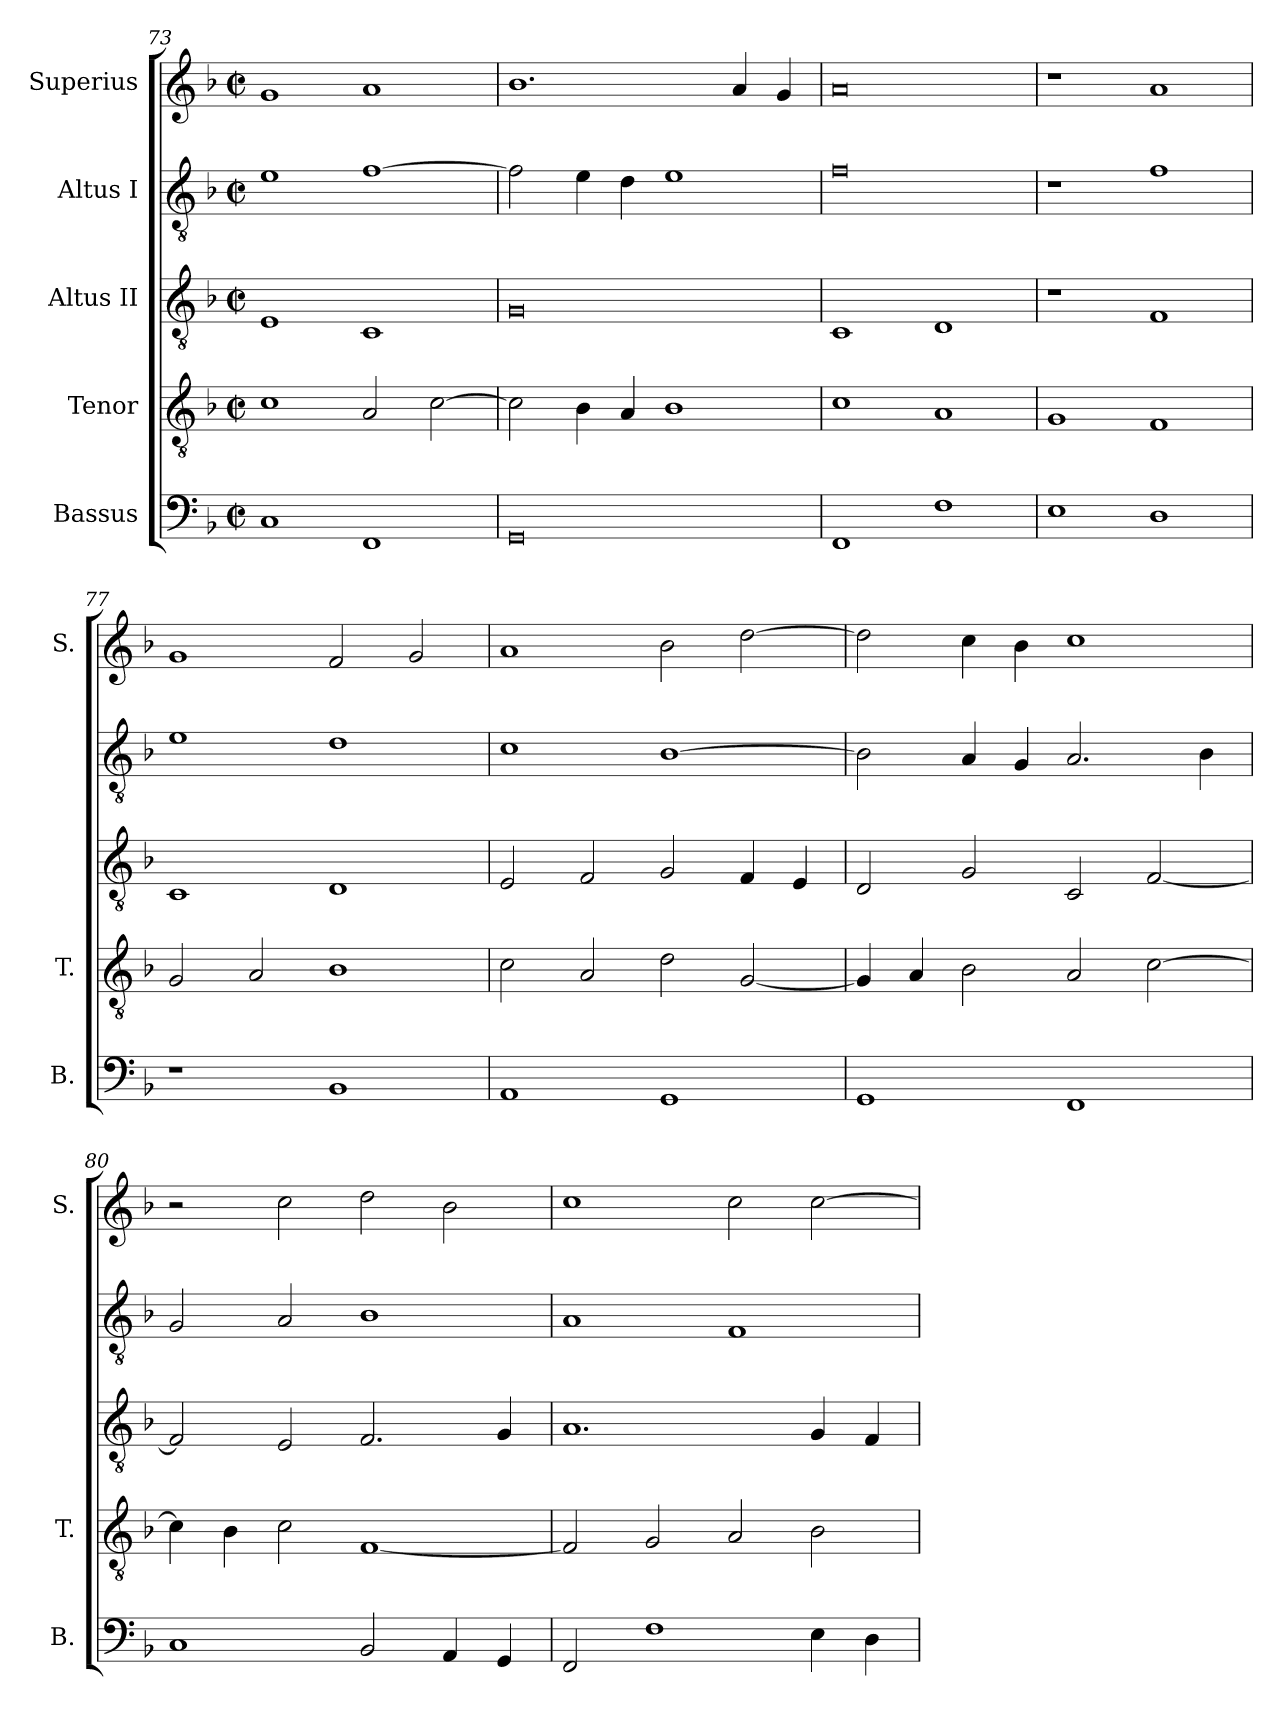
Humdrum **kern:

**kern	**kern	**kern	**kern	**kern
*part5	*part4	*part3	*part2	*part1
*staff5	*staff4	*staff3	*staff2	*staff1
*I"Bassus	*I"Tenor	*I"Altus II	*I"Altus I	*I"Superius
*I'B.	*I'T.	*	*	*I'S.
*clefF4	*clefGv2	*clefGv2	*clefGv2	*clefG2
*	*ITrd7c12	*ITrd7c12	*ITrd7c12	*
*k[b-]	*k[b-]	*k[b-]	*k[b-]	*k[b-]
*F:	*F:	*F:	*F:	*F:
*M2/2	*M2/2	*M2/2	*M2/2	*M2/2
*met(c|)	*met(c|)	*met(c|)	*met(c|)	*met(c|)
=73	=73	=73	=73	=73
1Ci	1Ci	1EEi	1Ei	1gi
1FFi	2AAi/	1CCi	[>1Fi	1ai
.	[>2Ci\	.	.	.
=74	=74	=74	=74	=74
0GGi	2Ci\]	0GGi	2Fi\]	1.b-i
.	4BB-i\	.	4Ei\	.
.	4AAi/	.	4Di\	.
.	1BB-i	.	1Ei	.
.	.	.	.	4ai/
.	.	.	.	4gi/
=75	=75	=75	=75	=75
1FFi	1Ci	1CCi	0Fi	0ai
1Fi	1AAi	1DDi	.	.
!!LO:LB:g=z
=76	=76	=76	=76	=76
1Ei	1GGi	1r	1r	1r
1Di	1FFi	1FFi	1Fi	1ai
=77	=77	=77	=77	=77
1r	2GGi/	1CCi	1Ei	1gi
.	2AAi/	.	.	.
1BB-i	1BB-i	1DDi	1Di	2fi/
.	.	.	.	2gi/
=78	=78	=78	=78	=78
1AAi	2Ci\	2EEi/	1Ci	1ai
.	2AAi/	2FFi/	.	.
1GGi	2Di\	2GGi/	[>1BB-i	2b-i\
.	[<2GGi/	4FFi/	.	[>2ddi\
.	.	4EEi/	.	.
=79	=79	=79	=79	=79
1GGi	4GGi/]	2DDi/	2BB-i\]	2ddi\]
.	4AAi/	.	.	.
.	2BB-i\	2GGi/	4AAi/	4cci\
.	.	.	4GGi/	4b-i\
1FFi	2AAi/	2CCi/	2.AAi/	1cci
.	[>2Ci\	[<2FFi/	.	.
.	.	.	4BB-i\	.
=80	=80	=80	=80	=80
1Ci	4Ci\]	2FFi/]	2GGi/	2r
.	4BB-i\	.	.	.
.	2Ci\	2EEi/	2AAi/	2cci\
2BB-i/	[<1FFi	2.FFi/	1BB-i	2ddi\
4AAi/	.	.	.	2b-i\
4GGi/	.	4GGi/	.	.
!!LO:PB:g=z
=81	=81	=81	=81	=81
2FFi/	2FFi/]	1.AAi	1AAi	1cci
1Fi	2GGi/	.	.	.
.	2AAi/	.	1FFi	2cci\
4Ei\	2BB-i\	4GGi/	.	[>2cci\
4Di\	.	4FFi/	.	.
=	=	=	=	=
*-	*-	*-	*-	*-
